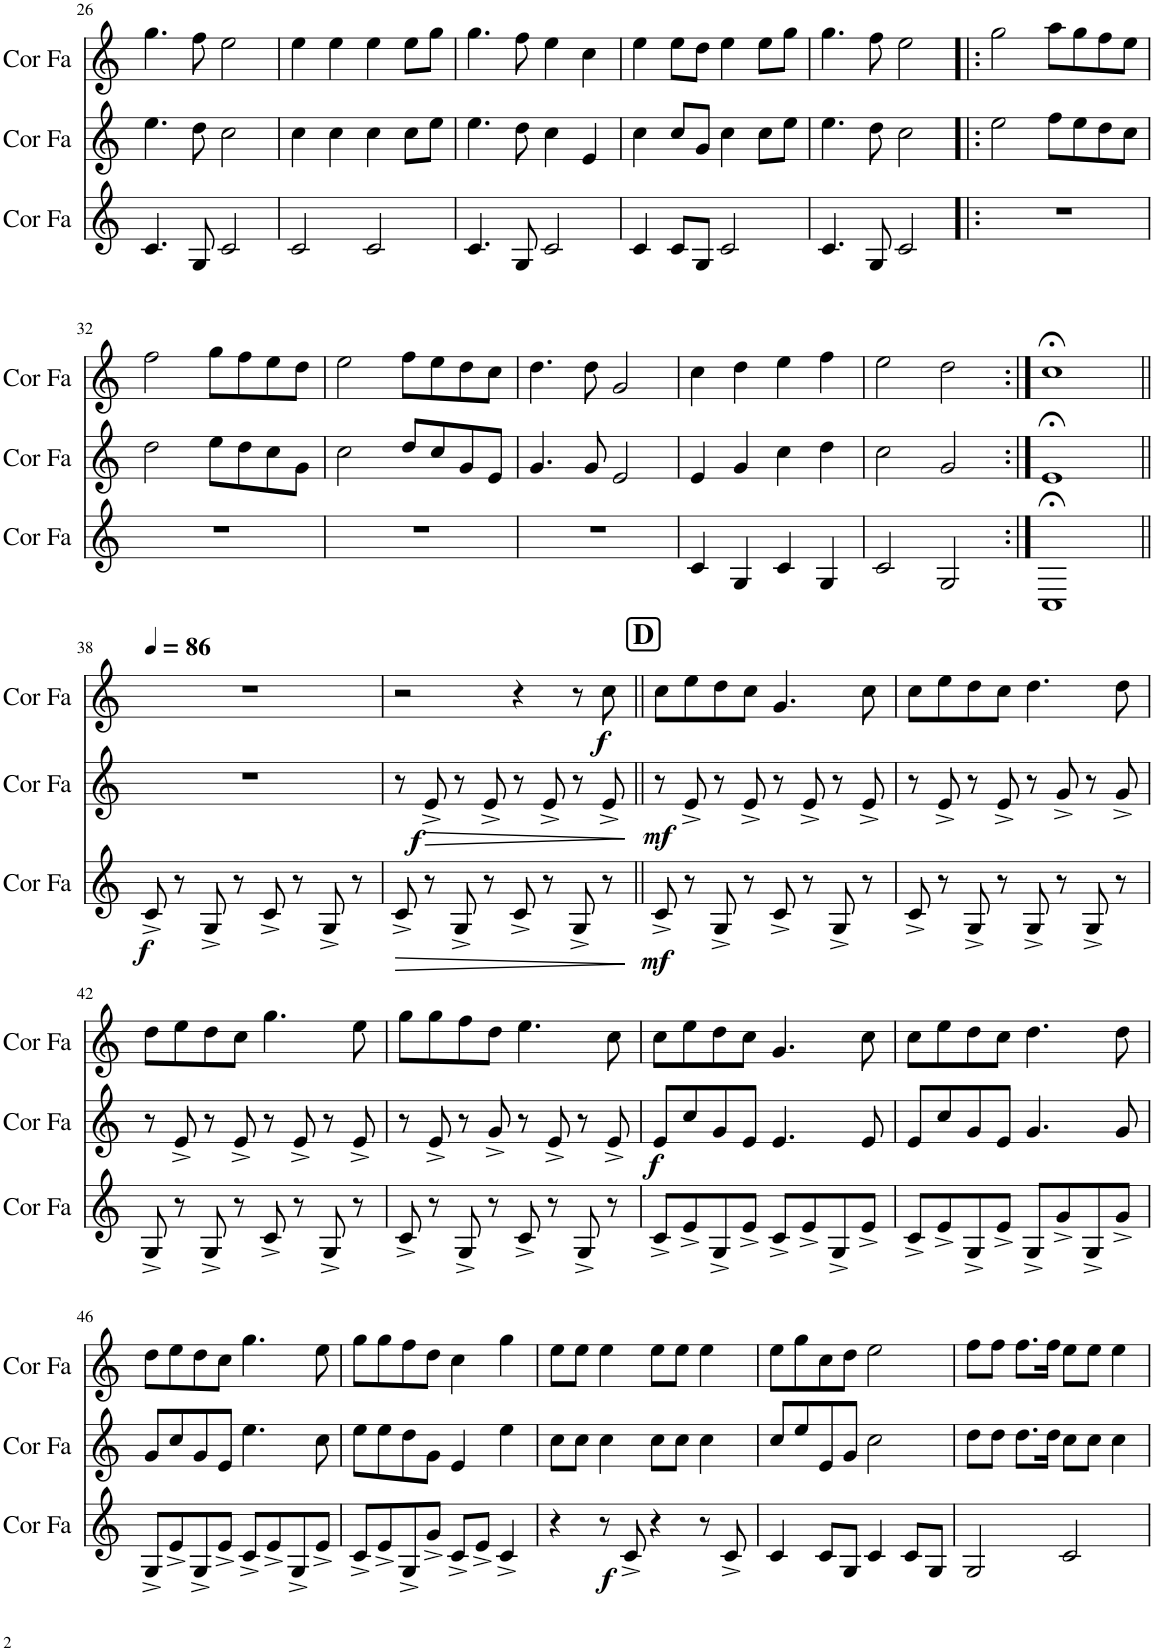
**kern	**dynam	**kern	**dynam	**kern	**dynam
*part3	*part3	*part2	*part2	*part1	*part1
*staff3	*staff3	*staff2	*staff2	*staff1	*staff1
*I"Cor en Fa	*	*I"Cor en Fa	*	*I"Cor en Fa	*
*I'Cor Fa	*	*I'Cor Fa	*	*I'Cor Fa	*
!!LO:PB:g=z
*clefG2	*	*clefG2	*	*clefG2	*
*Trd4c7	*	*Trd4c7	*	*Trd4c7	*
*k[]	*	*k[]	*	*k[]	*
*M4/4	*	*M4/4	*	*M4/4	*
=26	=26	=26	=26	=26	=26
4.c/	.	4.ee\	.	4.gg\	.
8G/	.	8dd\	.	8ff\	.
2c/	.	2cc\	.	2ee\	.
=27	=27	=27	=27	=27	=27
2c/	.	4cc\	.	4ee\	.
.	.	4cc\	.	4ee\	.
2c/	.	4cc\	.	4ee\	.
.	.	8cc\L	.	8ee\L	.
.	.	8ee\J	.	8gg\J	.
=28	=28	=28	=28	=28	=28
4.c/	.	4.ee\	.	4.gg\	.
8G/	.	8dd\	.	8ff\	.
2c/	.	4cc\	.	4ee\	.
.	.	4e/	.	4cc\	.
=29	=29	=29	=29	=29	=29
4c/	.	4cc\	.	4ee\	.
8c/L	.	8cc/L	.	8ee\L	.
8G/J	.	8g/J	.	8dd\J	.
2c/	.	4cc\	.	4ee\	.
.	.	8cc\L	.	8ee\L	.
.	.	8ee\J	.	8gg\J	.
=30	=30	=30	=30	=30	=30
4.c/	.	4.ee\	.	4.gg\	.
8G/	.	8dd\	.	8ff\	.
2c/	.	2cc\	.	2ee\	.
=31!|:	=31!|:	=31!|:	=31!|:	=31!|:	=31!|:
1r	.	2ee\	.	2gg\	.
.	.	8ff\L	.	8aa\L	.
.	.	8ee\	.	8gg\	.
.	.	8dd\	.	8ff\	.
.	.	8cc\J	.	8ee\J	.
!!LO:LB:g=z
=32	=32	=32	=32	=32	=32
1r	.	2dd\	.	2ff\	.
.	.	8ee\L	.	8gg\L	.
.	.	8dd\	.	8ff\	.
.	.	8cc\	.	8ee\	.
.	.	8g\J	.	8dd\J	.
=33	=33	=33	=33	=33	=33
1r	.	2cc\	.	2ee\	.
.	.	8dd/L	.	8ff\L	.
.	.	8cc/	.	8ee\	.
.	.	8g/	.	8dd\	.
.	.	8e/J	.	8cc\J	.
=34	=34	=34	=34	=34	=34
1r	.	4.g/	.	4.dd\	.
.	.	8g/	.	8dd\	.
.	.	2e/	.	2g/	.
=35	=35	=35	=35	=35	=35
4c/	.	4e/	.	4cc\	.
4G/	.	4g/	.	4dd\	.
4c/	.	4cc\	.	4ee\	.
4G/	.	4dd\	.	4ff\	.
=36	=36	=36	=36	=36	=36
2c/	.	2cc\	.	2ee\	.
2G/	.	2g/	.	2dd\	.
=37:|!	=37:|!	=37:|!	=37:|!	=37:|!	=37:|!
1C;<	.	1e;<	.	1cc;<	.
!!LO:LB:g=z
=38||	=38||	=38||	=38||	=38||	=38||
*	*	*	*	*MM86	*
!	!LO:DY:b	!	!	!	!
8c^/	f	1r	.	1r	.
8r	.	.	.	.	.
8G^/	.	.	.	.	.
8r	.	.	.	.	.
8c^/	.	.	.	.	.
8r	.	.	.	.	.
8G^/	.	.	.	.	.
8r	.	.	.	.	.
=39	=39	=39	=39	=39	=39
!	!LO:HP:b	!	!LO:DY:b	!	!
8c^/	>	8r	f	2r	.
!	!	!	!LO:HP:b	!	!
8r	.	8e^/	>	.	.
8G^/	.	8r	.	.	.
8r	.	8e^/	.	.	.
8c^/	.	8r	.	4r	.
8r	.	8e^/	.	.	.
8G^/	.	8r	.	8r	.
!	!	!	!	!	!LO:DY:b
8r	.	8e^/	.	8cc\	f
.	]	.	]	.	.
!!LO:REH:place=s1:a:B:cj:fs=14:t=D
=40||	=40||	=40||	=40||	=40||	=40||
!	!LO:DY:b	!	!LO:DY:b	!	!
8c^/	mf	8r	mf	8cc\L	.
8r	.	8e^/	.	8ee\	.
8G^/	.	8r	.	8dd\	.
8r	.	8e^/	.	8cc\J	.
8c^/	.	8r	.	4.g/	.
8r	.	8e^/	.	.	.
8G^/	.	8r	.	.	.
8r	.	8e^/	.	8cc\	.
=41	=41	=41	=41	=41	=41
8c^/	.	8r	.	8cc\L	.
8r	.	8e^/	.	8ee\	.
8G^/	.	8r	.	8dd\	.
8r	.	8e^/	.	8cc\J	.
8G^/	.	8r	.	4.dd\	.
8r	.	8g^/	.	.	.
8G^/	.	8r	.	.	.
8r	.	8g^/	.	8dd\	.
!!LO:LB:g=z
=42	=42	=42	=42	=42	=42
8G^/	.	8r	.	8dd\L	.
8r	.	8e^/	.	8ee\	.
8G^/	.	8r	.	8dd\	.
8r	.	8e^/	.	8cc\J	.
8c^/	.	8r	.	4.gg\	.
8r	.	8e^/	.	.	.
8G^/	.	8r	.	.	.
8r	.	8e^/	.	8ee\	.
=43	=43	=43	=43	=43	=43
8c^/	.	8r	.	8gg\L	.
8r	.	8e^/	.	8gg\	.
8G^/	.	8r	.	8ff\	.
8r	.	8g^/	.	8dd\J	.
8c^/	.	8r	.	4.ee\	.
8r	.	8e^/	.	.	.
8G^/	.	8r	.	.	.
8r	.	8e^/	.	8cc\	.
=44	=44	=44	=44	=44	=44
!	!	!	!LO:DY:b	!	!
8c^/L	.	8e/L	f	8cc\L	.
8e^/	.	8cc/	.	8ee\	.
8G^/	.	8g/	.	8dd\	.
8e^/J	.	8e/J	.	8cc\J	.
8c^/L	.	4.e/	.	4.g/	.
8e^/	.	.	.	.	.
8G^/	.	.	.	.	.
8e^/J	.	8e/	.	8cc\	.
=45	=45	=45	=45	=45	=45
8c^/L	.	8e/L	.	8cc\L	.
8e^/	.	8cc/	.	8ee\	.
8G^/	.	8g/	.	8dd\	.
8e^/J	.	8e/J	.	8cc\J	.
8G^/L	.	4.g/	.	4.dd\	.
8g^/	.	.	.	.	.
8G^/	.	.	.	.	.
8g^/J	.	8g/	.	8dd\	.
!!LO:LB:g=z
=46	=46	=46	=46	=46	=46
8G^/L	.	8g/L	.	8dd\L	.
8e^/	.	8cc/	.	8ee\	.
8G^/	.	8g/	.	8dd\	.
8e^/J	.	8e/J	.	8cc\J	.
8c^/L	.	4.ee\	.	4.gg\	.
8e^/	.	.	.	.	.
8G^/	.	.	.	.	.
8e^/J	.	8cc\	.	8ee\	.
=47	=47	=47	=47	=47	=47
8c^/L	.	8ee\L	.	8gg\L	.
8e^/	.	8ee\	.	8gg\	.
8G^/	.	8dd\	.	8ff\	.
8g^/J	.	8g\J	.	8dd\J	.
8c^/L	.	4e/	.	4cc\	.
8e^/J	.	.	.	.	.
4c^/	.	4ee\	.	4gg\	.
=48	=48	=48	=48	=48	=48
4r	.	8cc\L	.	8ee\L	.
.	.	8cc\J	.	8ee\J	.
!	!LO:DY:b	!	!	!	!
8r	f	4cc\	.	4ee\	.
8c^/	.	.	.	.	.
4r	.	8cc\L	.	8ee\L	.
.	.	8cc\J	.	8ee\J	.
8r	.	4cc\	.	4ee\	.
8c^/	.	.	.	.	.
=49	=49	=49	=49	=49	=49
4c/	.	8cc/L	.	8ee\L	.
.	.	8ee/	.	8gg\	.
8c/L	.	8e/	.	8cc\	.
8G/J	.	8g/J	.	8dd\J	.
4c/	.	2cc\	.	2ee\	.
8c/L	.	.	.	.	.
8G/J	.	.	.	.	.
=50	=50	=50	=50	=50	=50
2G/	.	8dd\L	.	8ff\L	.
.	.	8dd\J	.	8ff\J	.
.	.	8.dd\L	.	8.ff\L	.
.	.	16dd\Jk	.	16ff\Jk	.
2c/	.	8cc\L	.	8ee\L	.
.	.	8cc\J	.	8ee\J	.
.	.	4cc\	.	4ee\	.
=	=	=	=	=	=
*-	*-	*-	*-	*-	*-
